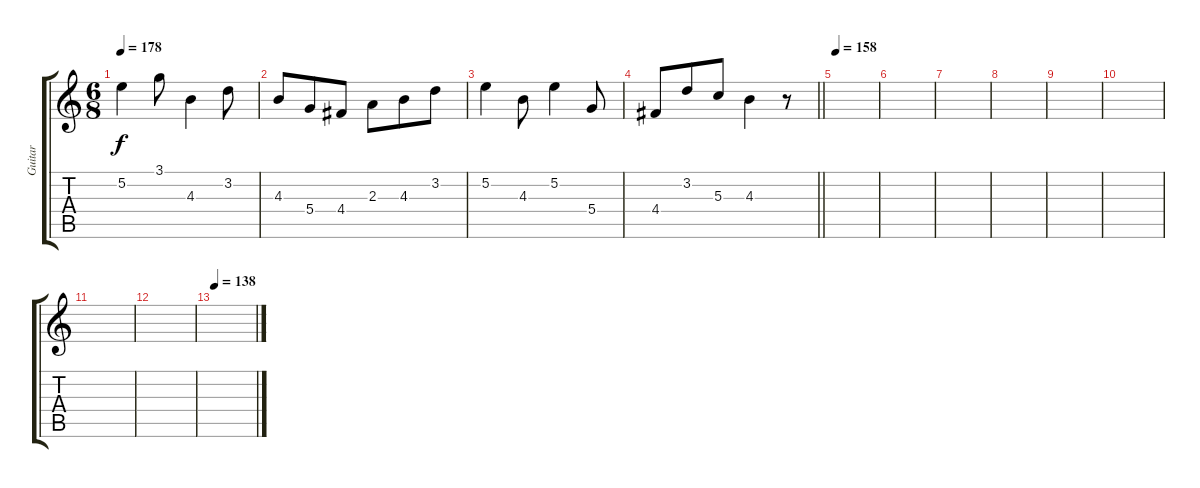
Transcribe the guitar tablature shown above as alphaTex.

\track ("Guitar" "Guitar") {instrument acousticguitarsteel}
\staff {score tabs}
\tuning (E4 B3 G3 D3 A2 E2) {hide}
\ts (6 8)
\tempo 178
\clef g2
\ks c
5.2.4{dy f} 3.1.8 4.3.4 3.2.8 |
4.3.8 5.4.8 4.4.8 2.3.8 4.3.8 3.2.8 |
5.2.4 4.3.8 5.2.4 5.4.8 |
\barLineRight lightlight
4.4.8 3.2.8 5.3.8 4.3.4 r.8 |
\tempo 158
|
|
|
|
|
|
|
|
\tempo 138
